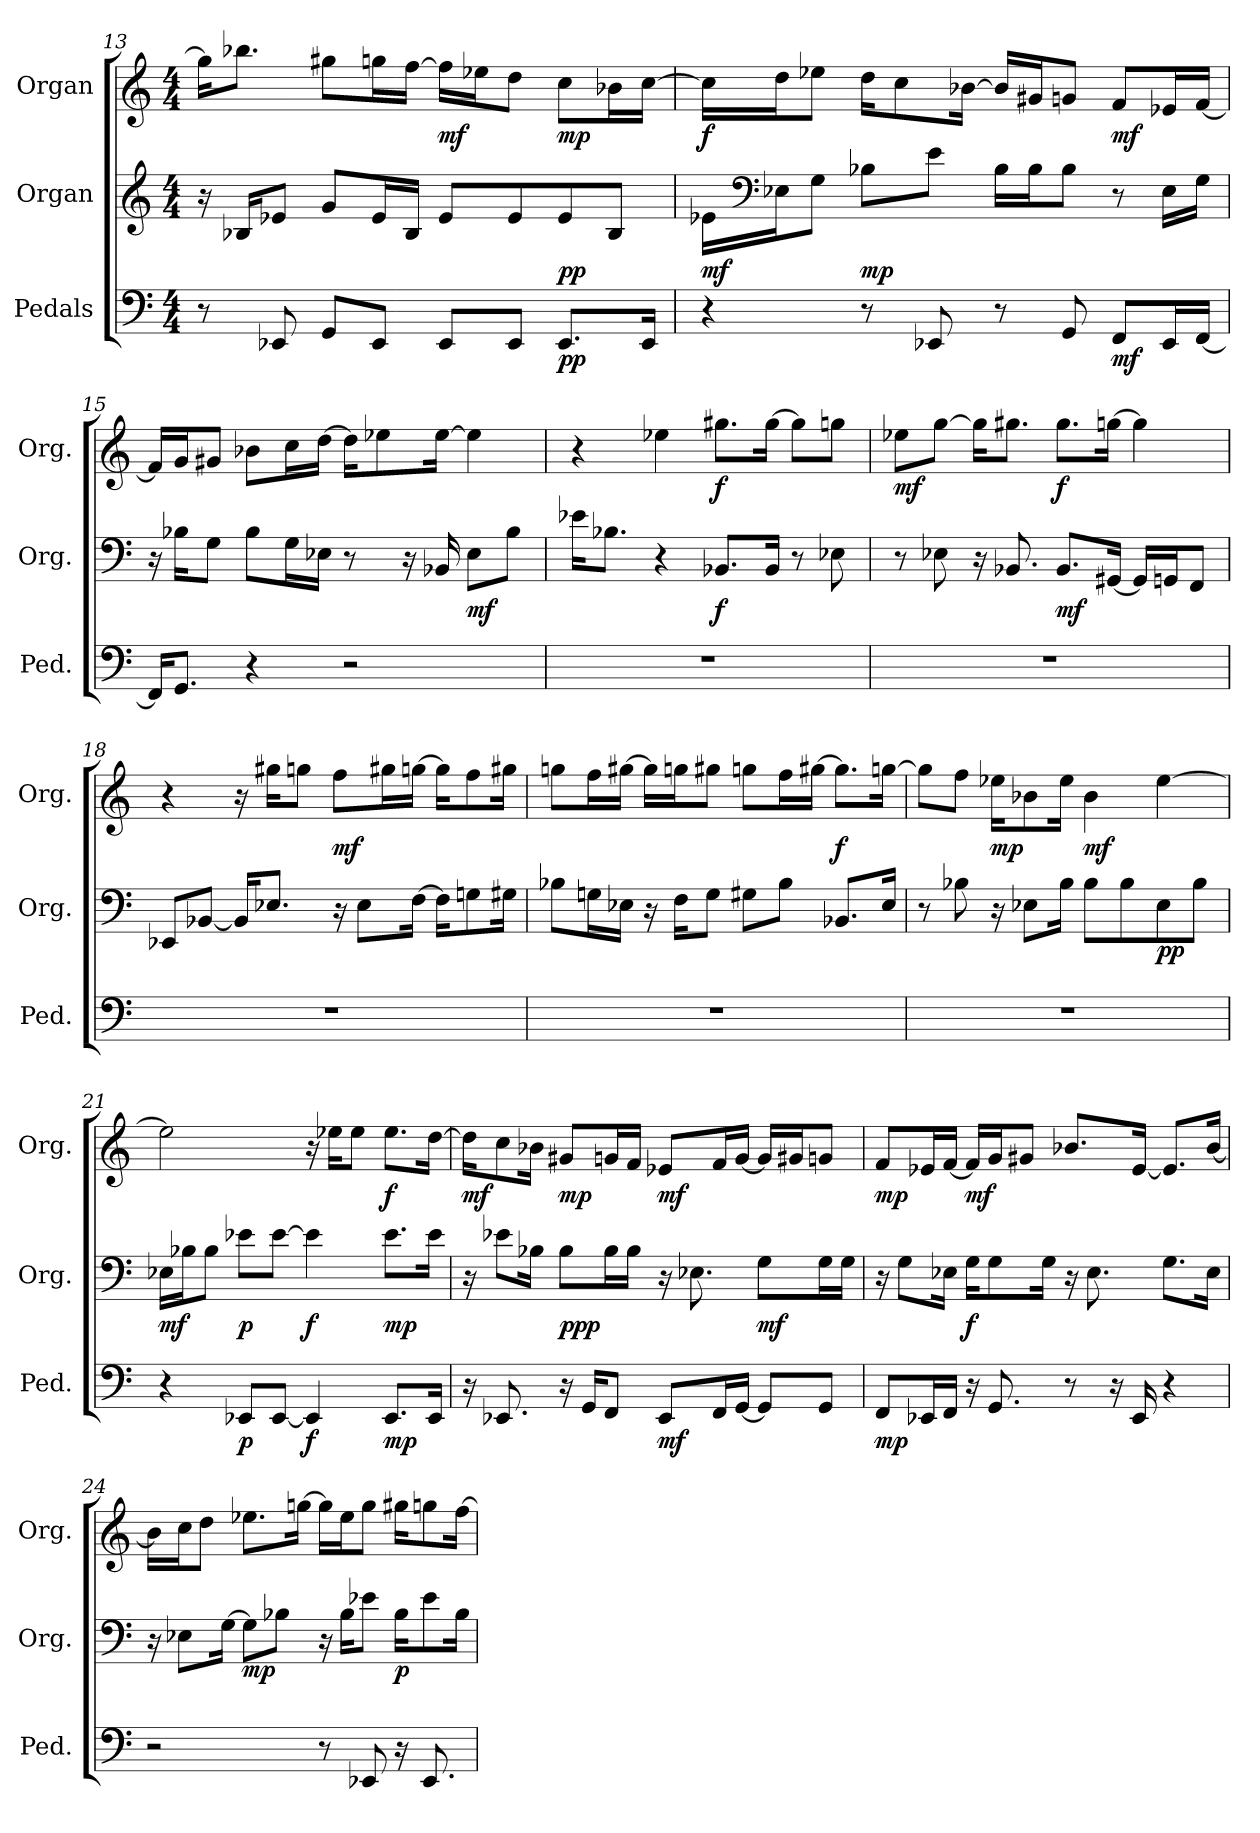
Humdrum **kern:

**kern	**dynam	**kern	**dynam	**kern	**dynam
*part3	*part3	*part2	*part2	*part1	*part1
*staff3	*staff3	*staff2	*staff2	*staff1	*staff1
*I"Pedals	*	*I"Organ	*	*I"Organ	*
*I'Ped.	*	*I'Org.	*	*I'Org.	*
!!LO:LB:g=z
*clefF4	*	*clefG2	*	*clefG2	*
*k[]	*	*k[]	*	*k[]	*
*C:	*	*C:	*	*C:	*
*M4/4	*	*M4/4	*	*M4/4	*
=13	=13	=13	=13	=13	=13
8r	.	16r	.	16ggi\KL]	.
.	.	16B-Xi/KL	.	8.bb-Xi\J	.
8EE-Xi/	.	8e-Xi/J	.	.	.
8GGi/L	.	8gi/L	.	8gg#Xi\L	.
8EE-i/J	.	16e-i/L	.	16ggni\L	.
.	.	16B-i/JJ	.	[16ffi\JJ	.
8EE-i/L	.	8e-i/L	.	16ffi\LL]	mf
.	.	.	.	16ee-Xi\J	.
8EE-i/J	.	8e-i/	.	8ddi\J	.
8.EE-i/L	pp	8e-i/	pp	8cci\L	mp
.	.	8B-i/J	.	16b-Xi\L	.
16EE-i/Jk	.	.	.	[16cci\JJ	.
=14	=14	=14	=14	=14	=14
4r	.	16e-Xi\LL	mf	16cci\LL]	f
*	*	*clefF4	*	*	*
.	.	16E-Xi\J	.	16ddi\J	.
.	.	8Gi\J	.	8ee-Xi\J	.
8r	.	8B-Xi\L	mp	16ddi\KL	.
.	.	.	.	8cci\	.
8EE-Xi/	.	8e-i\J	.	.	.
.	.	.	.	[16b-Xi\Jk	.
8r	.	16B-i\LL	.	16b-i/LL]	.
.	.	16B-i\J	.	16g#Xi/J	.
8GGi/	.	8B-i\J	.	8gni/J	.
8FFi/L	mf	8r	.	8fi/L	mf
16EE-i/L	.	16E-i\LL	.	16e-Xi/L	.
[16FFi/JJ	.	16Gi\JJ	.	[16fi/JJ	.
!!LO:LB:g=z
=15	=15	=15	=15	=15	=15
16FFi/KL]	.	16r	.	16fi/LL]	.
8.GGi/J	.	16B-Xi\KL	.	16gi/J	.
.	.	8Gi\J	.	8g#Xi/J	.
4r	.	8B-i\L	.	8b-Xi\L	.
.	.	16Gi\L	.	16cci\L	.
.	.	16E-Xi\JJ	.	[16ddi\JJ	.
2r	.	8r	.	16ddi\KL]	.
.	.	.	.	8ee-Xi\	.
.	.	16r	.	.	.
.	.	16BB-Xi/	.	[16ee-i\Jk	.
.	.	8E-i\L	mf	4ee-i\]	.
.	.	8B-i\J	.	.	.
=16	=16	=16	=16	=16	=16
1r	.	16e-Xi\KL	.	4r	.
.	.	8.B-Xi\J	.	.	.
.	.	4r	.	4ee-Xi\	.
.	.	8.BB-Xi/L	f	8.gg#Xi\L	f
.	.	16BB-i/Jk	.	[16gg#i\Jk	.
.	.	8r	.	8gg#i\L]	.
.	.	8E-Xi\	.	8ggni\J	.
=17	=17	=17	=17	=17	=17
1r	.	8r	.	8ee-Xi\L	mf
.	.	8E-Xi\	.	[8ggi\J	.
.	.	16r	.	16ggi\KL]	.
.	.	8.BB-Xi/	.	8.gg#Xi\J	.
.	.	8.BB-i/L	mf	8.gg#i\L	f
.	.	[16GG#Xi/Jk	.	[16ggni\Jk	.
.	.	16GG#i/LL]	.	4ggi\]	.
.	.	16GGni/J	.	.	.
.	.	8FFi/J	.	.	.
!!LO:PB:g=z
=18	=18	=18	=18	=18	=18
1r	.	8EE-Xi/L	.	4r	.
.	.	[8BB-Xi/J	.	.	.
.	.	16BB-i/KL]	.	16r	.
.	.	8.E-Xi/J	.	16gg#Xi\KL	.
.	.	.	.	8ggni\J	.
.	.	16r	.	8ffi\L	mf
.	.	8E-i\L	.	.	.
.	.	.	.	16gg#Xi\L	.
.	.	[16Fi\Jk	.	[16ggni\JJ	.
.	.	16Fi\KL]	.	16ggi\KL]	.
.	.	8Gni\	.	8ffi\	.
.	.	16G#Xi\Jk	.	16gg#Xi\Jk	.
=19	=19	=19	=19	=19	=19
1r	.	8B-Xi\L	.	8ggni\L	.
.	.	16Gni\L	.	16ffi\L	.
.	.	16E-Xi\JJ	.	[16gg#Xi\JJ	.
.	.	16r	.	16gg#i\LL]	.
.	.	16Fi\KL	.	16ggni\J	.
.	.	8Gi\J	.	8gg#Xi\J	.
.	.	8G#Xi\L	.	8ggni\L	.
.	.	8B-i\J	.	16ffi\L	.
.	.	.	.	[16gg#Xi\JJ	.
.	.	8.BB-Xi/L	.	8.gg#i\L]	f
.	.	16E-i/Jk	.	[16ggni\Jk	.
=20	=20	=20	=20	=20	=20
1r	.	8r	.	8ggi\L]	.
.	.	8B-Xi\	.	8ffi\J	.
.	.	16r	.	16ee-Xi\KL	mp
.	.	8E-Xi\L	.	8b-Xi\	.
.	.	16B-i\Jk	.	16ee-i\Jk	.
.	.	8B-i\L	.	4b-i\	mf
.	.	8B-i\	.	.	.
.	.	8E-i\	pp	[4ee-i\	.
.	.	8B-i\J	.	.	.
!!LO:LB:g=z
=21	=21	=21	=21	=21	=21
4r	.	16E-Xi\LL	mf	2ee-i\]	.
.	.	16B-Xi\J	.	.	.
.	.	8B-i\J	.	.	.
8EE-Xi/L	p	8e-Xi\L	p	.	.
[8EE-i/J	.	[8e-i\J	.	.	.
4EE-i/]	f	4e-i\]	f	16r	.
.	.	.	.	16ee-Xi\KL	.
.	.	.	.	8ee-i\J	.
8.EE-i/L	mp	8.e-i\L	mp	8.ee-i\L	f
16EE-i/Jk	.	16e-i\Jk	.	[16ddi\Jk	.
=22	=22	=22	=22	=22	=22
16r	.	16r	.	16ddi\KL]	mf
8.EE-Xi/	.	8e-Xi\L	.	8cci\	.
.	.	16B-Xi\Jk	.	16b-Xi\Jk	.
16r	.	8B-i\L	ppp	8g#Xi/L	mp
16GGi/KL	.	.	.	.	.
8FFi/J	.	16B-i\L	.	16gni/L	.
.	.	16B-i\JJ	.	16fi/JJ	.
8EE-i/L	mf	16r	.	8e-Xi/L	mf
.	.	8.E-Xi\	.	.	.
16FFi/L	.	.	.	16fi/L	.
[16GGi/JJ	.	.	.	[16gi/JJ	.
8GGi/L]	.	8Gi\L	mf	16gi/LL]	.
.	.	.	.	16g#Xi/J	.
8GGi/J	.	16Gi\L	.	8gni/J	.
.	.	16Gi\JJ	.	.	.
=23	=23	=23	=23	=23	=23
8FFi/L	mp	16r	.	8fi/L	mp
.	.	8Gi\L	.	.	.
16EE-Xi/L	.	.	.	16e-Xi/L	.
16FFi/JJ	.	16E-Xi\Jk	.	[16fi/JJ	.
16r	.	16Gi\KL	f	16fi/LL]	mf
8.GGi/	.	8Gi\	.	16gi/J	.
.	.	.	.	8g#Xi/J	.
.	.	16Gi\Jk	.	.	.
8r	.	16r	.	8.b-Xi/L	.
.	.	8.E-i\	.	.	.
16r	.	.	.	.	.
16EE-i/	.	.	.	[16e-i/Jk	.
4r	.	8.Gi\L	.	8.e-i/L]	.
.	.	16E-i\Jk	.	[16b-i/Jk	.
!!LO:LB:g=z
=24	=24	=24	=24	=24	=24
2r	.	16r	.	16b-i\LL]	.
.	.	8E-Xi\L	.	16cci\J	.
.	.	.	.	8ddi\J	.
.	.	[16Gi\Jk	.	.	.
.	.	8Gi\L]	mp	8.ee-Xi\L	.
.	.	8B-Xi\J	.	.	.
.	.	.	.	[16ggni\Jk	.
8r	.	16r	.	16ggi\LL]	.
.	.	16B-i\KL	.	16ee-i\J	.
8EE-Xi/	.	8e-Xi\J	.	8ggi\J	.
16r	.	16B-i\KL	p	16gg#Xi\KL	.
8.EE-i/	.	8e-i\	.	8ggni\	.
.	.	16B-i\Jk	.	[16ffi\Jk	.
=	=	=	=	=	=
*-	*-	*-	*-	*-	*-
